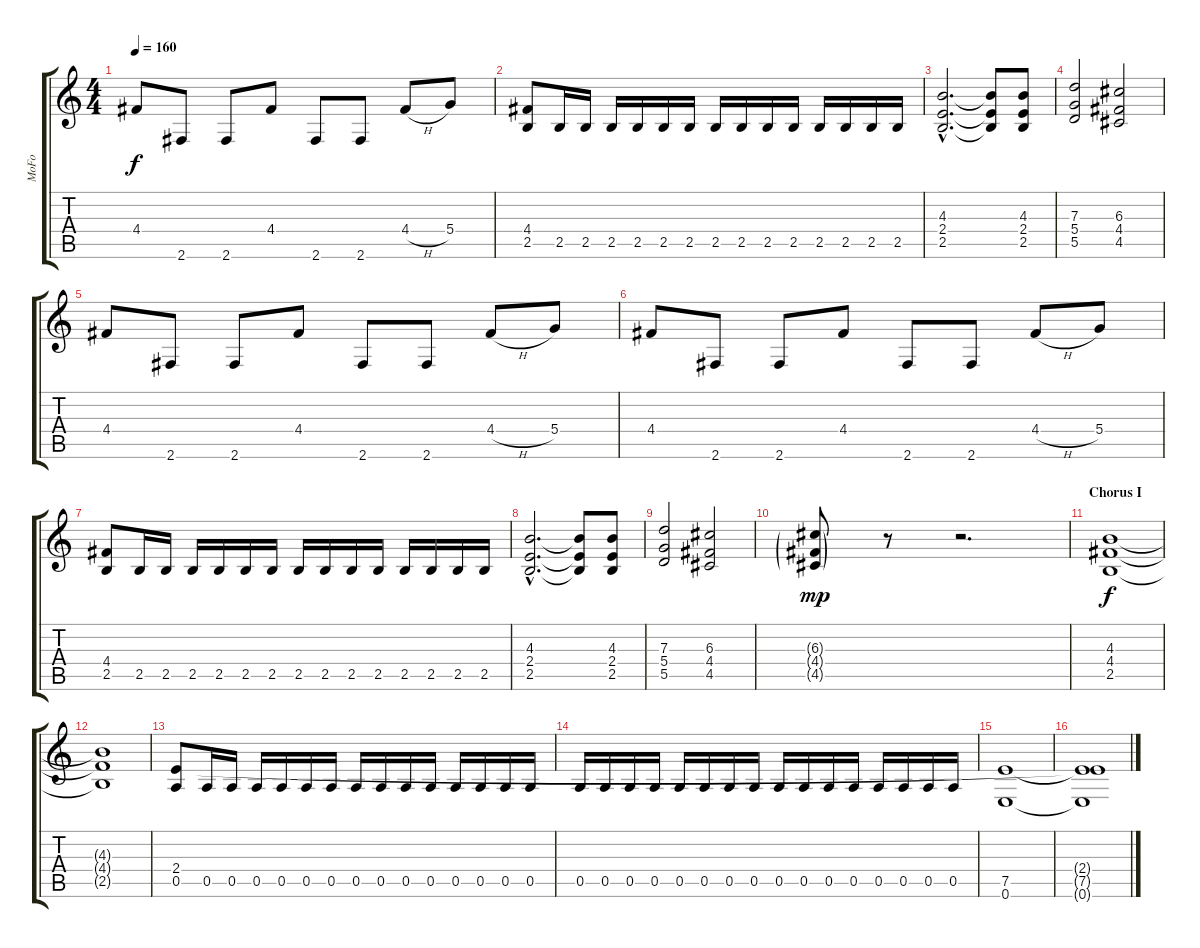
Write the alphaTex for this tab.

\track ("MoFo" "MoFo") {instrument overdrivenguitar}
\staff {score tabs}
\tuning (E4 B3 G3 D3 A2 E2) {hide}
\ts (4 4)
\tempo 160
\clef g2
\ks c
4.4.8{dy f} 2.6.8 2.6.8 4.4.8 2.6.8 2.6.8 4.4{h}.8 5.4.8 |
(4.4 2.5).8 2.5.16 2.5.16 2.5.16 2.5.16 2.5.16 2.5.16 2.5.16 2.5.16 2.5.16 2.5.16 2.5.16 2.5.16 2.5.16 2.5.16 |
(4.3{hac} 2.4{hac} 2.5{hac}).2{d} (4.3{t} 2.4{t} 2.5{t}).8 (4.3 2.4 2.5).8 |
(7.3 5.4 5.5).2 (6.3 4.4 4.5).2 |
4.4.8 2.6.8 2.6.8 4.4.8 2.6.8 2.6.8 4.4{h}.8 5.4.8 |
4.4.8 2.6.8 2.6.8 4.4.8 2.6.8 2.6.8 4.4{h}.8 5.4.8 |
(4.4 2.5).8 2.5.16 2.5.16 2.5.16 2.5.16 2.5.16 2.5.16 2.5.16 2.5.16 2.5.16 2.5.16 2.5.16 2.5.16 2.5.16 2.5.16 |
(4.3{hac} 2.4{hac} 2.5{hac}).2{d} (4.3{t} 2.4{t} 2.5{t}).8 (4.3 2.4 2.5).8 |
(7.3 5.4 5.5).2 (6.3 4.4 4.5).2 |
(6.3{g} 4.4{g} 4.5{g}).8{dy mp} r.8 r.2{d} |
\section ("" "Chorus I")
(4.3 4.4 2.5).1{dy f} |
(4.3{t} 4.4{t} 2.5{t}).1 |
(2.4 0.5).8 0.5.16 0.5.16 0.5.16 0.5.16 0.5.16 0.5.16 0.5.16 0.5.16 0.5.16 0.5.16 0.5.16 0.5.16 0.5.16 0.5.16 |
0.5.16 0.5.16 0.5.16 0.5.16 0.5.16 0.5.16 0.5.16 0.5.16 0.5.16 0.5.16 0.5.16 0.5.16 0.5.16 0.5.16 0.5.16 0.5.16 |
(7.5 0.6).1 |
(2.4{t} 7.5{t} 0.6{t}).1
